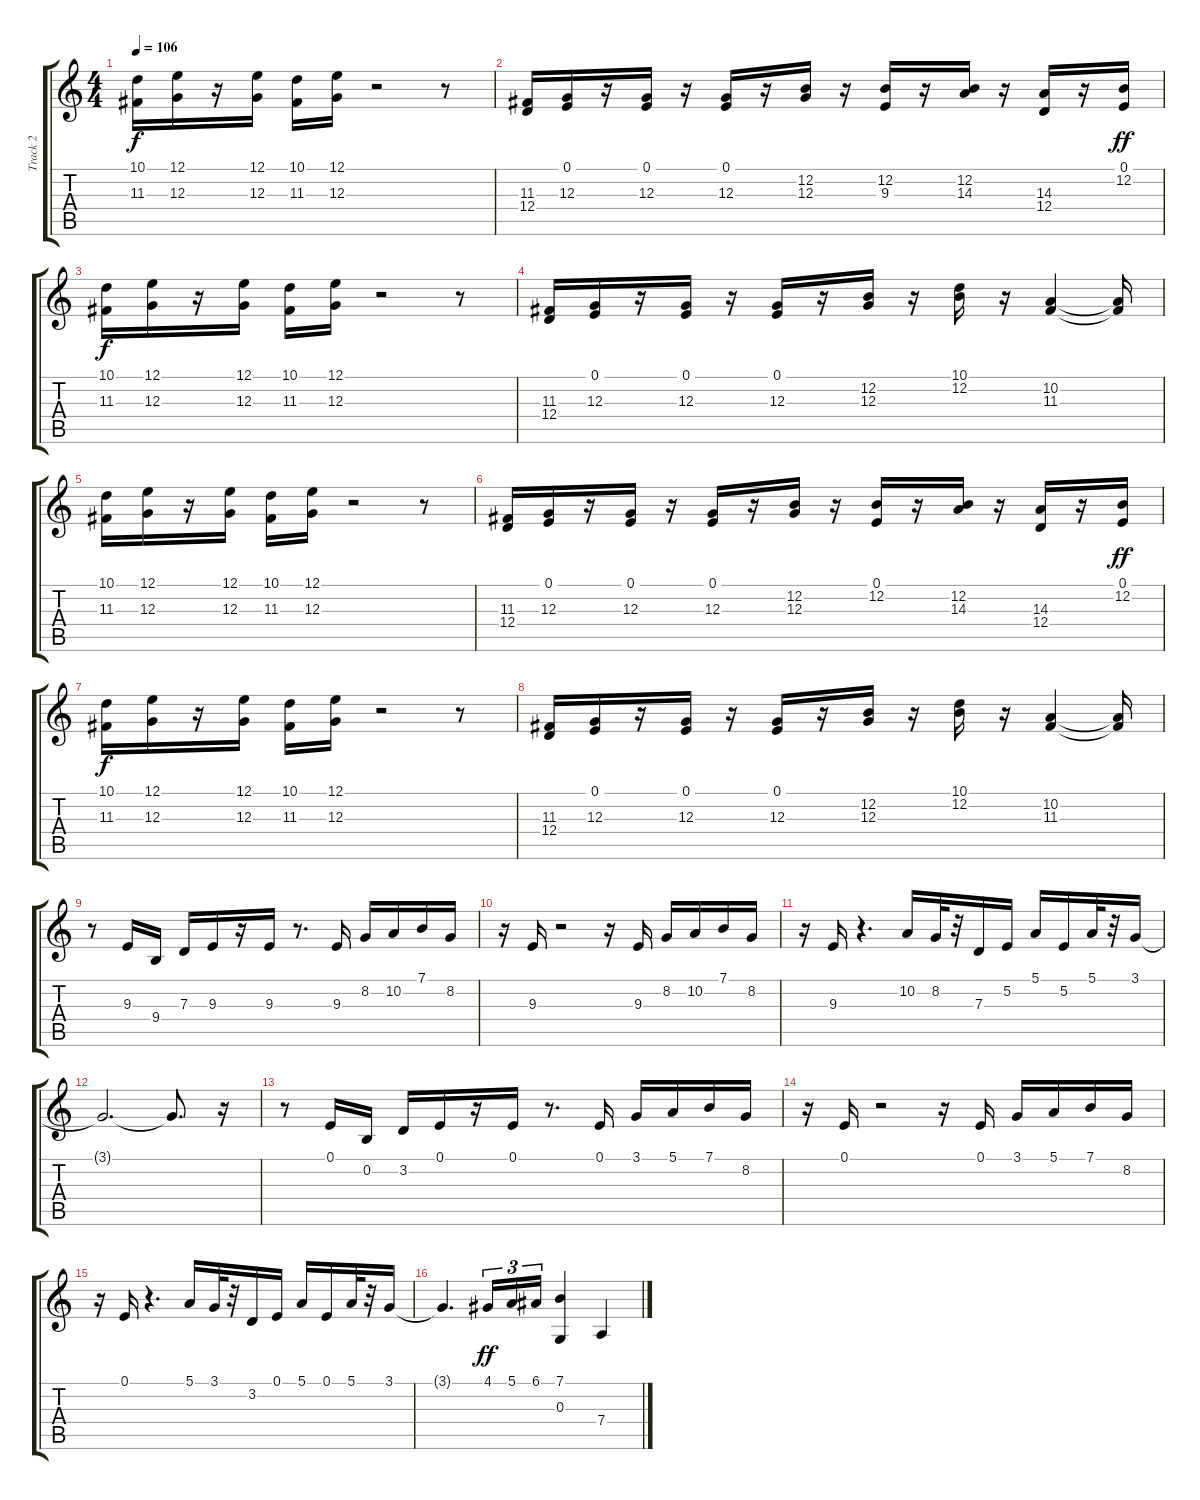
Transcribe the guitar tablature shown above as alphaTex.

\track ("Track 2" "Track 2") {instrument brasssection}
\staff {score tabs}
\tuning (E4 B3 G3 D3 A2 E2) {hide}
\ts (4 4)
\tempo 106
\clef g2
\ks c
(10.1 11.3).16{dy f} (12.1 12.3).16 r.16 (12.1 12.3).16 (10.1 11.3).16 (12.1 12.3).16 r.2 r.8 |
(11.3 12.4).16 (0.1 12.3).16 r.16 (0.1 12.3).16 r.16 (0.1 12.3).16 r.16 (12.2 12.3).16 r.16 (12.2 9.3).16 r.16 (12.2 14.3).16 r.16 (14.3 12.4).16 r.16 (0.1 12.2).16{dy ff} |
(10.1 11.3).16{dy f} (12.1 12.3).16 r.16 (12.1 12.3).16 (10.1 11.3).16 (12.1 12.3).16 r.2 r.8 |
(11.3 12.4).16 (0.1 12.3).16 r.16 (0.1 12.3).16 r.16 (0.1 12.3).16 r.16 (12.2 12.3).16 r.16 (10.1 12.2).16 r.16 (10.2 11.3).4 (10.2{t} 11.3{t}).16 |
(10.1 11.3).16 (12.1 12.3).16 r.16 (12.1 12.3).16 (10.1 11.3).16 (12.1 12.3).16 r.2 r.8 |
(11.3 12.4).16 (0.1 12.3).16 r.16 (0.1 12.3).16 r.16 (0.1 12.3).16 r.16 (12.2 12.3).16 r.16 (0.1 12.2).16 r.16 (12.2 14.3).16 r.16 (14.3 12.4).16 r.16 (0.1 12.2).16{dy ff} |
(10.1 11.3).16{dy f} (12.1 12.3).16 r.16 (12.1 12.3).16 (10.1 11.3).16 (12.1 12.3).16 r.2 r.8 |
(11.3 12.4).16 (0.1 12.3).16 r.16 (0.1 12.3).16 r.16 (0.1 12.3).16 r.16 (12.2 12.3).16 r.16 (10.1 12.2).16 r.16 (10.2 11.3).4 (10.2{t} 11.3{t}).16 |
r.8 9.3.16 9.4.16 7.3.16 9.3.16 r.16 9.3.16 r.8{d} 9.3.16 8.2.16 10.2.16 7.1.16 8.2.16 |
r.16 9.3.16 r.2 r.16 9.3.16 8.2.16 10.2.16 7.1.16 8.2.16 |
r.16 9.3.16 r.4{d} 10.2.16 8.2.32 r.32 7.3.16 5.2.16 5.1.16 5.2.16 5.1.32 r.32 3.1.16 |
3.1{t}.2{d} 3.1{t}.8{d} r.16 |
r.8 0.1.16 0.2.16 3.2.16 0.1.16 r.16 0.1.16 r.8{d} 0.1.16 3.1.16 5.1.16 7.1.16 8.2.16 |
r.16 0.1.16 r.2 r.16 0.1.16 3.1.16 5.1.16 7.1.16 8.2.16 |
r.16 0.1.16 r.4{d} 5.1.16 3.1.32 r.32 3.2.16 0.1.16 5.1.16 0.1.16 5.1.32 r.32 3.1.16 |
3.1{t}.4{d} 4.1.16{tu (3 2) dy ff} 5.1.16{tu (3 2)} 6.1.16{tu (3 2)} (7.1 0.3).4 7.4.4
